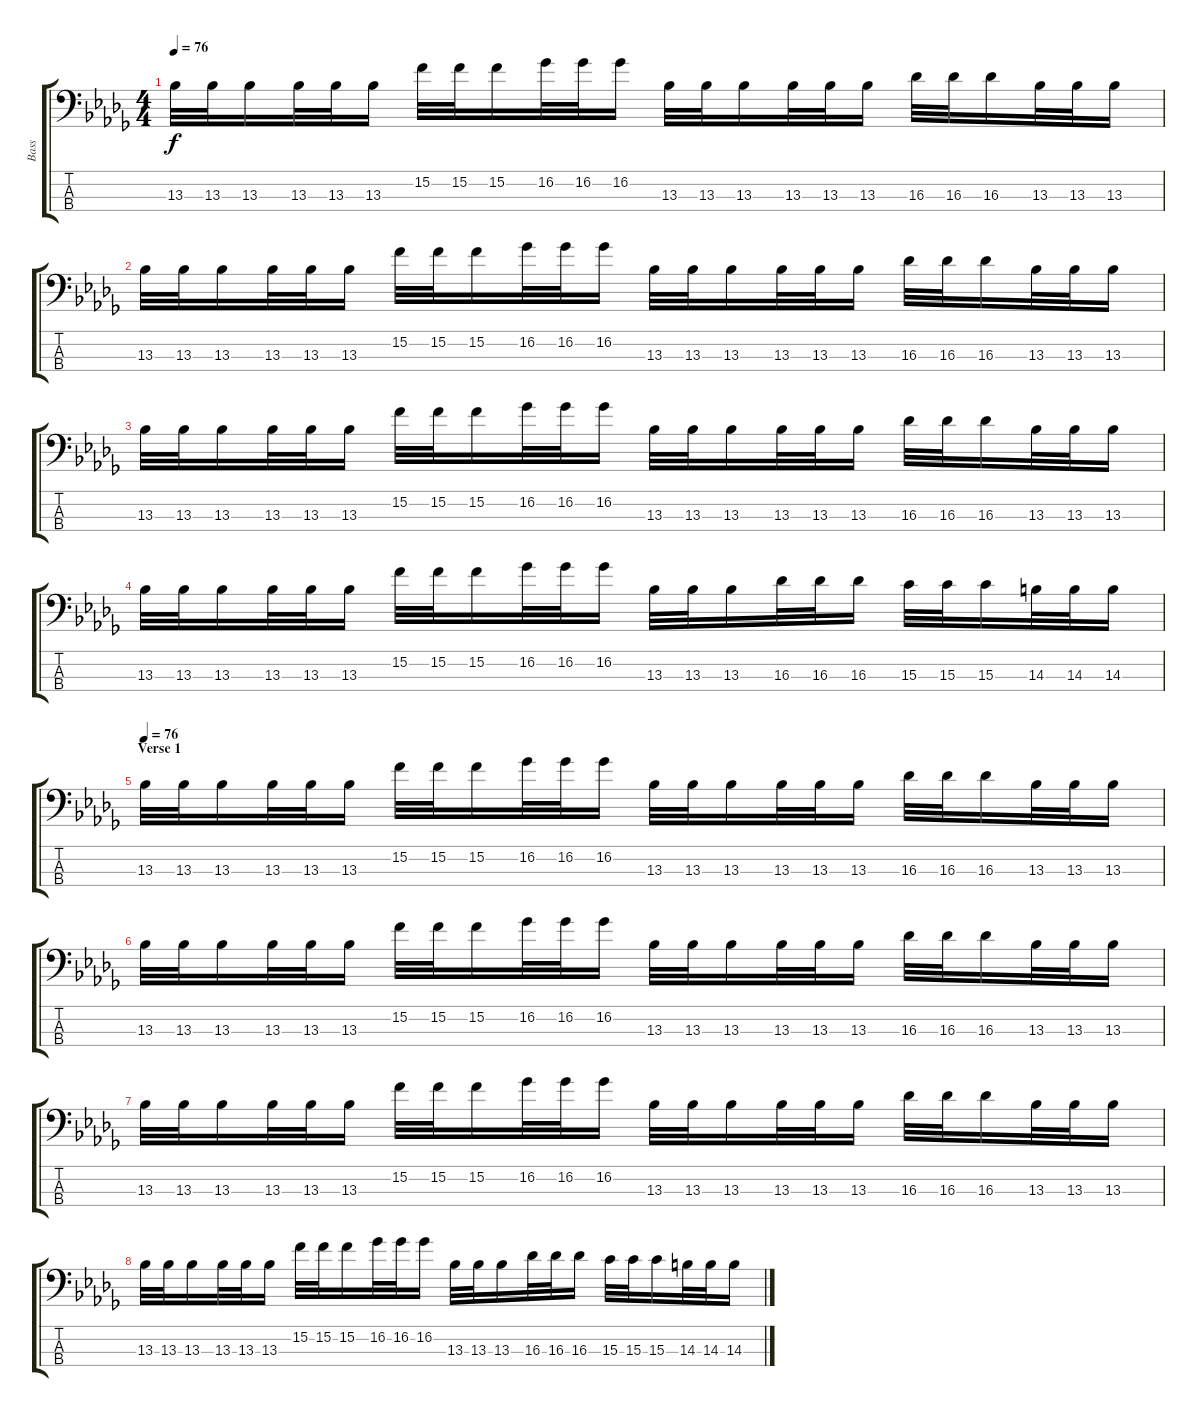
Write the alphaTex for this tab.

\track ("Bass" "Bass") {instrument slapbass2}
\staff {score tabs}
\tuning (G2 D2 A1 E1) {hide}
\ts (4 4)
\tempo 76
\clef f4
\ks db
13.3.32{dy f} 13.3.32 13.3.16 13.3.32 13.3.32 13.3.16 15.2.32 15.2.32 15.2.16 16.2.32 16.2.32 16.2.16 13.3.32 13.3.32 13.3.16 13.3.32 13.3.32 13.3.16 16.3.32 16.3.32 16.3.16 13.3.32 13.3.32 13.3.16 |
13.3.32 13.3.32 13.3.16 13.3.32 13.3.32 13.3.16 15.2.32 15.2.32 15.2.16 16.2.32 16.2.32 16.2.16 13.3.32 13.3.32 13.3.16 13.3.32 13.3.32 13.3.16 16.3.32 16.3.32 16.3.16 13.3.32 13.3.32 13.3.16 |
13.3.32 13.3.32 13.3.16 13.3.32 13.3.32 13.3.16 15.2.32 15.2.32 15.2.16 16.2.32 16.2.32 16.2.16 13.3.32 13.3.32 13.3.16 13.3.32 13.3.32 13.3.16 16.3.32 16.3.32 16.3.16 13.3.32 13.3.32 13.3.16 |
13.3.32 13.3.32 13.3.16 13.3.32 13.3.32 13.3.16 15.2.32 15.2.32 15.2.16 16.2.32 16.2.32 16.2.16 13.3.32 13.3.32 13.3.16 16.3.32 16.3.32 16.3.16 15.3.32 15.3.32 15.3.16 14.3.32 14.3.32 14.3.16 |
\section ("" "Verse 1")
\tempo 76
13.3.32 13.3.32 13.3.16 13.3.32 13.3.32 13.3.16 15.2.32 15.2.32 15.2.16 16.2.32 16.2.32 16.2.16 13.3.32 13.3.32 13.3.16 13.3.32 13.3.32 13.3.16 16.3.32 16.3.32 16.3.16 13.3.32 13.3.32 13.3.16 |
13.3.32 13.3.32 13.3.16 13.3.32 13.3.32 13.3.16 15.2.32 15.2.32 15.2.16 16.2.32 16.2.32 16.2.16 13.3.32 13.3.32 13.3.16 13.3.32 13.3.32 13.3.16 16.3.32 16.3.32 16.3.16 13.3.32 13.3.32 13.3.16 |
13.3.32 13.3.32 13.3.16 13.3.32 13.3.32 13.3.16 15.2.32 15.2.32 15.2.16 16.2.32 16.2.32 16.2.16 13.3.32 13.3.32 13.3.16 13.3.32 13.3.32 13.3.16 16.3.32 16.3.32 16.3.16 13.3.32 13.3.32 13.3.16 |
13.3.32 13.3.32 13.3.16 13.3.32 13.3.32 13.3.16 15.2.32 15.2.32 15.2.16 16.2.32 16.2.32 16.2.16 13.3.32 13.3.32 13.3.16 16.3.32 16.3.32 16.3.16 15.3.32 15.3.32 15.3.16 14.3.32 14.3.32 14.3.16
